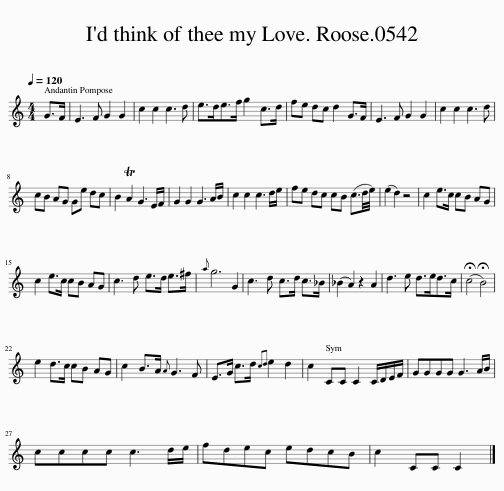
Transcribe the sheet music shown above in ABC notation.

X:1
L:1/8
Q:1/4=120
M:4/4
I:linebreak $
K:C
V:1 treble
V:1
 G>F | E3 F G2 G2 | c2 c2 c3 d | e>de>f g2 c>d | fe dc d2 G>F | %5
 E3 F G2 G2 | c2 c2 c3 d |$ cB AG Ge dc | B2 TA2 G3 E/F/ | G2 G2 G3 A/B/ | %10
 c2 c2 c3 d/e/ | fe dc cB (c3/2d/4e/4) | (e2 d2) z4 | c2 e>c cB AG |$ c2 e>c cB AG | %15
 c3 d e>d e>^f |{a} g6 G2 | c3 d c>d c>_B | (_B2 A2) z2 A2 | d3 e d>ed>c | %20
 (!fermata!c4 !fermata!B4) |$ e2 d>c cB AG | c2 B>A{A} G3 F | E>G c>d{cd} e2 d2 | c2 CC C2 C/D/E/F/ | %25
 GGGG G3 A/B/ |$ cccc c3 d/e/ | fdec edcB | c2 CC C2 |] %29
